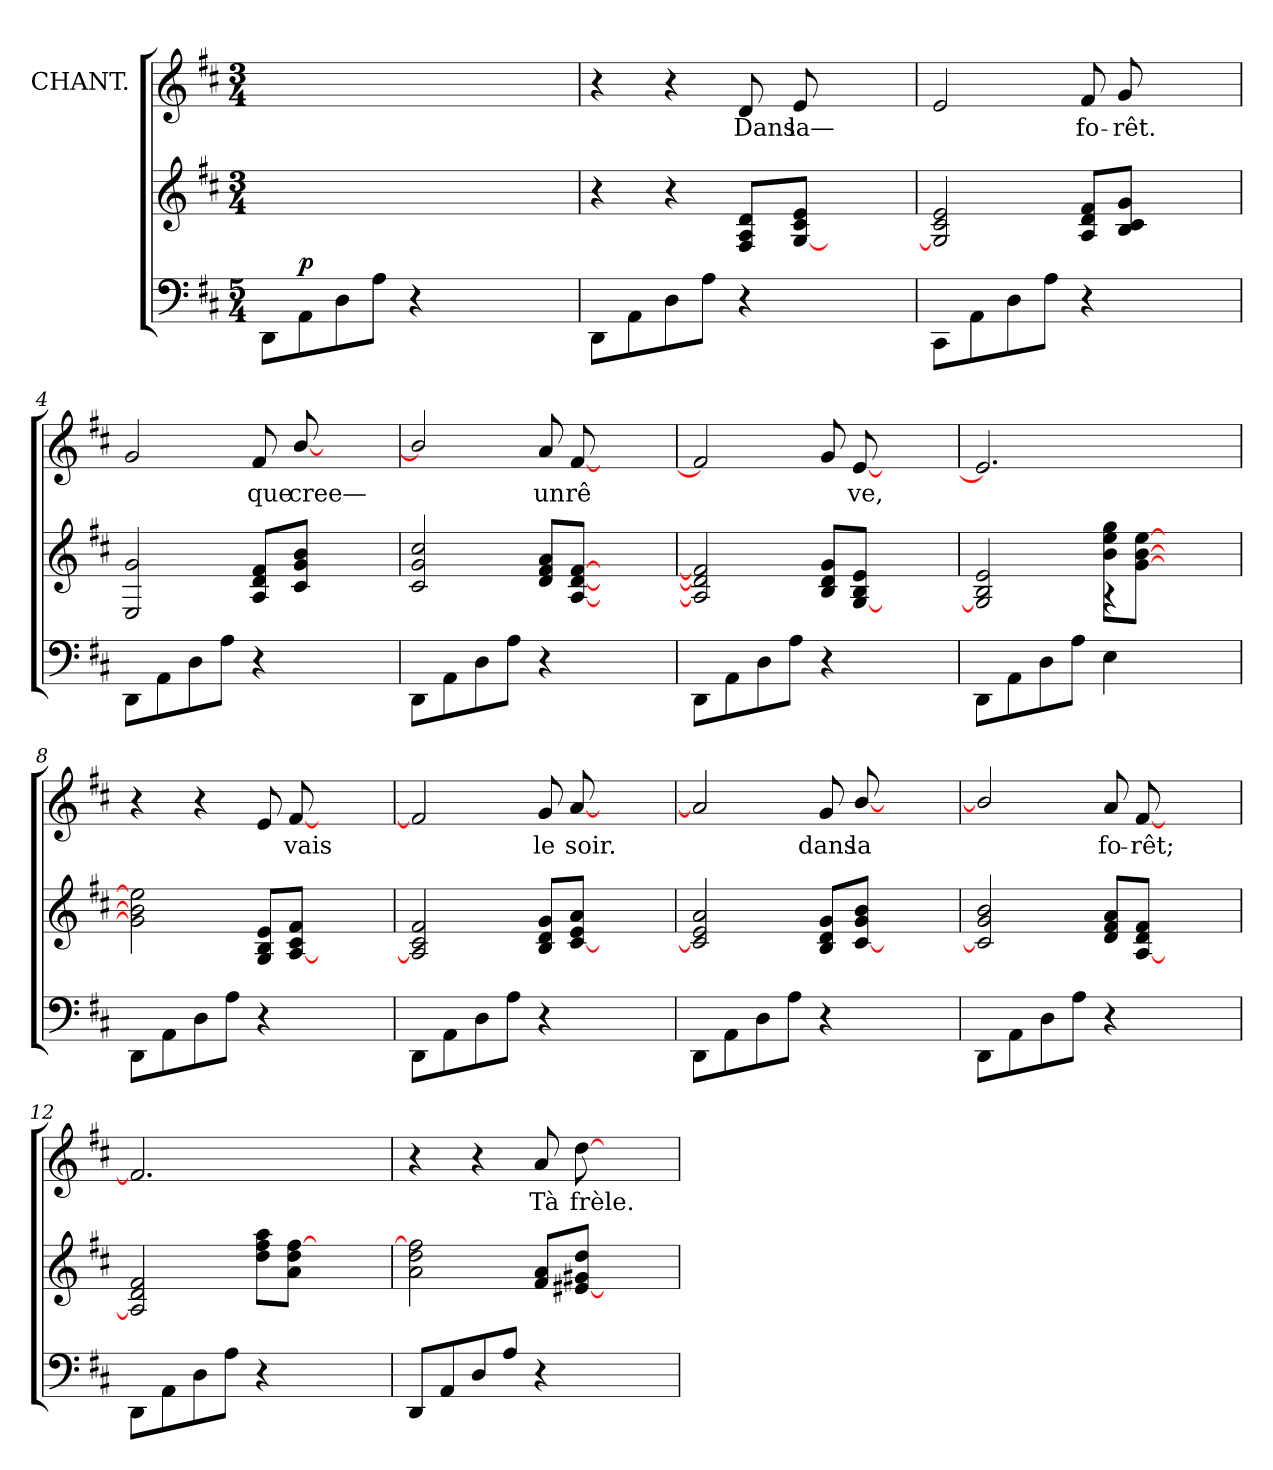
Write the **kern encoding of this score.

**kern	**dynam	**kern	**kern	**text
*part3	*part3	*part2	*part1	*part1
*staff3	*staff3	*staff2	*staff1	*staff1
*	*	*	*I"CHANT.	*
*clefF4	*	*clefG2	*clefG2	*
*k[f#c#]	*	*k[f#c#]	*k[f#c#]	*
*M5/4	*	*M3/4	*M3/4	*
=1	=1	=1	=1	=1
8DDi\L	.	1ryy	4%5r	.
!	!LO:DY:a	!	!	!
8AAi\	p	.	.	.
8Di\	.	.	.	.
8Ai\J	.	.	.	.
4r	.	.	.	.
2ryy	.	.	.	.
.	.	4ryy	.	.
=2	=2	=2	=2	=2
8DDi\L	.	4r	4r	.
8AAi\	.	.	.	.
8Di\	.	4r	4r	.
8Ai\J	.	.	.	.
4r	.	8dj/ 8Aj/ 8F#j/L	8dj/	Dans
.	.	8ej/ 8c#j/ [8Gj/J	8ej/	la—
2ryy	.	2ryy	2ryy	.
=3	=3	=3	=3	=3
8CC#i\L	.	2ej/ 2c#j/ 2Gj]/	2ej/	.
8AAi\	.	.	.	.
8Di\	.	.	.	.
8Ai\J	.	.	.	.
4r	.	8f#j/ 8dj/ 8Aj/L	8f#j/	fo-
.	.	8gj/ 8c#j/ 8Bj/J	8gj/	rêt.
2ryy	.	2ryy	2ryy	.
=4	=4	=4	=4	=4
8DDi\L	.	2gj/ 2Ej/	2gj/	.
8AAi\	.	.	.	.
8Di\	.	.	.	.
8Ai\J	.	.	.	.
4r	.	8f#j/ 8dj/ 8Aj/L	8f#j/	que
.	.	8bj/ 8gj/ 8c#j/J	[8bj/	cree—
2ryy	.	2ryy	2ryy	.
!!LO:LB:g=z
=5	=5	=5	=5	=5
8DDi\L	.	2cc#j/ 2gj/ 2c#j/	2bj/]	.
8AAi\	.	.	.	.
8Di\	.	.	.	.
8Ai\J	.	.	.	.
4r	.	8aj/ 8f#j/ 8dj/L	8aj/	un
.	.	[8Aj/ [8dj/ [8f#j/J	[8f#j/	rê
2ryy	.	2ryy	2ryy	.
=6	=6	=6	=6	=6
8DDi\L	.	2f#j]/ 2dj]/ 2Aj]/	2f#j/]	.
8AAi\	.	.	.	.
8Di\	.	.	.	.
8Ai\J	.	.	.	.
4r	.	8gj/ 8dj/ 8Bj/L	8gj/	--
.	.	8ej/ 8Bj/ [8Gj/J	[8ej/	ve,
2ryy	.	2ryy	2ryy	.
=7	=7	=7	=7	=7
*	*	*^	*	*
8DDi\L	.	2ej/ 2Bj/ 2Gj]/	8ryy	2.ej/]	.
8AAi\	.	.	8ryy	.	.
8Di\	.	.	8ryy	.	.
8Ai\J	.	.	8ryy	.	.
4Ei\	.	8bj\ 8eej\ 8ggj\L	4r	.	.
.	.	[8gj\ [8bj\ [8eej\J	.	.	.
2ryy	.	2ryy	2ryy	2ryy	.
*	*	*v	*v	*	*
=8	=8	=8	=8	=8
8DDi\L	.	2eej]\ 2bj]\ 2gj]\	4r	.
8AAi\	.	.	.	.
8Di\	.	.	4r	.
8Ai\J	.	.	.	.
4r	.	8ej/ 8Bj/ 8Gj/L	8ej/	.
.	.	8f#j/ 8c#j/ [8Aj/J	[8f#j/	vais
2ryy	.	2ryy	2ryy	.
!!LO:LB:g=z
=9	=9	=9	=9	=9
8DDi\L	.	2f#j/ 2c#j/ 2Aj]/	2f#j/]	.
8AAi\	.	.	.	.
8Di\	.	.	.	.
8Ai\J	.	.	.	.
4r	.	8gj/ 8dj/ 8Bj/L	8gj/	le
.	.	8aj/ 8ej/ [8c#j/J	[8aj/	soir.
2ryy	.	2ryy	2ryy	.
=10	=10	=10	=10	=10
8DDi\L	.	2aj/ 2ej/ 2c#j]/	2aj/]	.
8AAi\	.	.	.	.
8Di\	.	.	.	.
8Ai\J	.	.	.	.
4r	.	8gj/ 8dj/ 8Bj/L	8gj/	dans
.	.	8bj/ 8gj/ [8c#j/J	[8bj/	la
2ryy	.	2ryy	2ryy	.
=11	=11	=11	=11	=11
8DDi\L	.	2bj/ 2gj/ 2c#j]/	2bj/]	.
8AAi\	.	.	.	.
8Di\	.	.	.	.
8Ai\J	.	.	.	.
4r	.	8aj/ 8f#j/ 8dj/L	8aj/	fo-
.	.	8f#j/ 8dj/ [8Aj/J	[8f#j/	rêt;
2ryy	.	2ryy	2ryy	.
=12	=12	=12	=12	=12
8DDi\L	.	2f#j/ 2dj/ 2Aj]/	2.f#j/]	.
8AAi\	.	.	.	.
8Di\	.	.	.	.
8Ai\J	.	.	.	.
4r	.	8ddj\ 8ff#j\ 8aaj\L	.	.
.	.	8aj\ 8ddj\ [8ff#j\J	.	.
2ryy	.	2ryy	2ryy	.
!!LO:LB:g=z
=13	=13	=13	=13	=13
8DDi/L	.	2aj\ 2ddj\ 2ff#j]\	4r	.
8AAi/	.	.	.	.
8Di/	.	.	4r	.
8Ai/J	.	.	.	.
4r	.	8aj/ 8f#j/L	8aj/	Tà
.	.	8ddj/ 8g#Xj/ [8e#Xj/J	[8ddj\	frèle.
2ryy	.	2ryy	2ryy	.
=	=	=	=	=
*-	*-	*-	*-	*-
